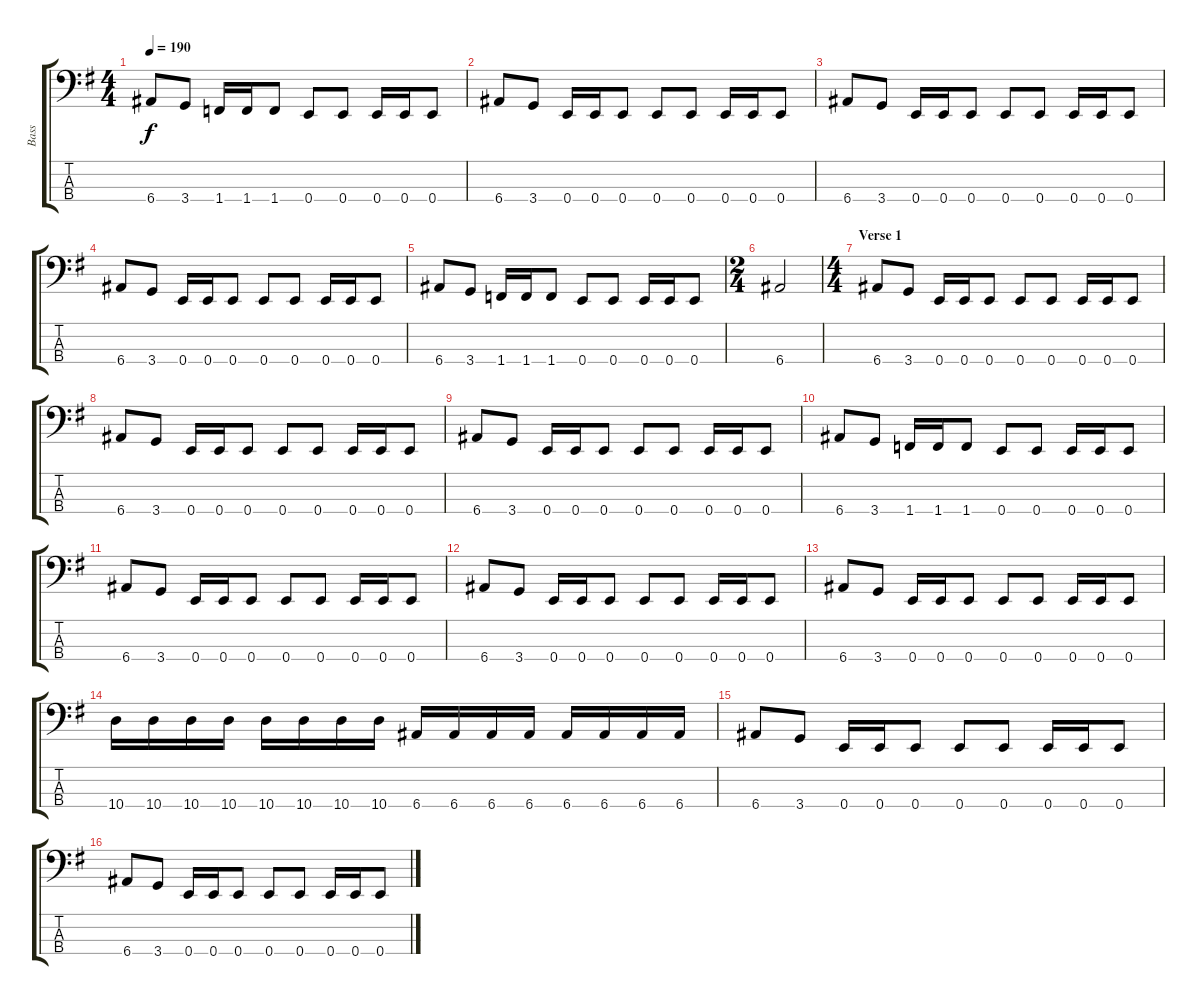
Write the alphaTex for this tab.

\track ("Bass" "Bass") {instrument electricbassfinger}
\staff {score tabs}
\tuning (G2 D2 A1 E1) {hide}
\ts (4 4)
\tempo 190
\clef f4
\ks eminor
6.4.8{dy f} 3.4.8 1.4.16 1.4.16 1.4.8 0.4.8 0.4.8 0.4.16 0.4.16 0.4.8 |
6.4.8 3.4.8 0.4.16 0.4.16 0.4.8 0.4.8 0.4.8 0.4.16 0.4.16 0.4.8 |
6.4.8 3.4.8 0.4.16 0.4.16 0.4.8 0.4.8 0.4.8 0.4.16 0.4.16 0.4.8 |
6.4.8 3.4.8 0.4.16 0.4.16 0.4.8 0.4.8 0.4.8 0.4.16 0.4.16 0.4.8 |
6.4.8 3.4.8 1.4.16 1.4.16 1.4.8 0.4.8 0.4.8 0.4.16 0.4.16 0.4.8 |
\ts (2 4)
6.4.2 |
\ts (4 4)
\section ("" "Verse 1")
6.4.8 3.4.8 0.4.16 0.4.16 0.4.8 0.4.8 0.4.8 0.4.16 0.4.16 0.4.8 |
6.4.8 3.4.8 0.4.16 0.4.16 0.4.8 0.4.8 0.4.8 0.4.16 0.4.16 0.4.8 |
6.4.8 3.4.8 0.4.16 0.4.16 0.4.8 0.4.8 0.4.8 0.4.16 0.4.16 0.4.8 |
6.4.8 3.4.8 1.4.16 1.4.16 1.4.8 0.4.8 0.4.8 0.4.16 0.4.16 0.4.8 |
6.4.8 3.4.8 0.4.16 0.4.16 0.4.8 0.4.8 0.4.8 0.4.16 0.4.16 0.4.8 |
6.4.8 3.4.8 0.4.16 0.4.16 0.4.8 0.4.8 0.4.8 0.4.16 0.4.16 0.4.8 |
6.4.8 3.4.8 0.4.16 0.4.16 0.4.8 0.4.8 0.4.8 0.4.16 0.4.16 0.4.8 |
10.4.16 10.4.16 10.4.16 10.4.16 10.4.16 10.4.16 10.4.16 10.4.16 6.4.16 6.4.16 6.4.16 6.4.16 6.4.16 6.4.16 6.4.16 6.4.16 |
6.4.8 3.4.8 0.4.16 0.4.16 0.4.8 0.4.8 0.4.8 0.4.16 0.4.16 0.4.8 |
6.4.8 3.4.8 0.4.16 0.4.16 0.4.8 0.4.8 0.4.8 0.4.16 0.4.16 0.4.8
